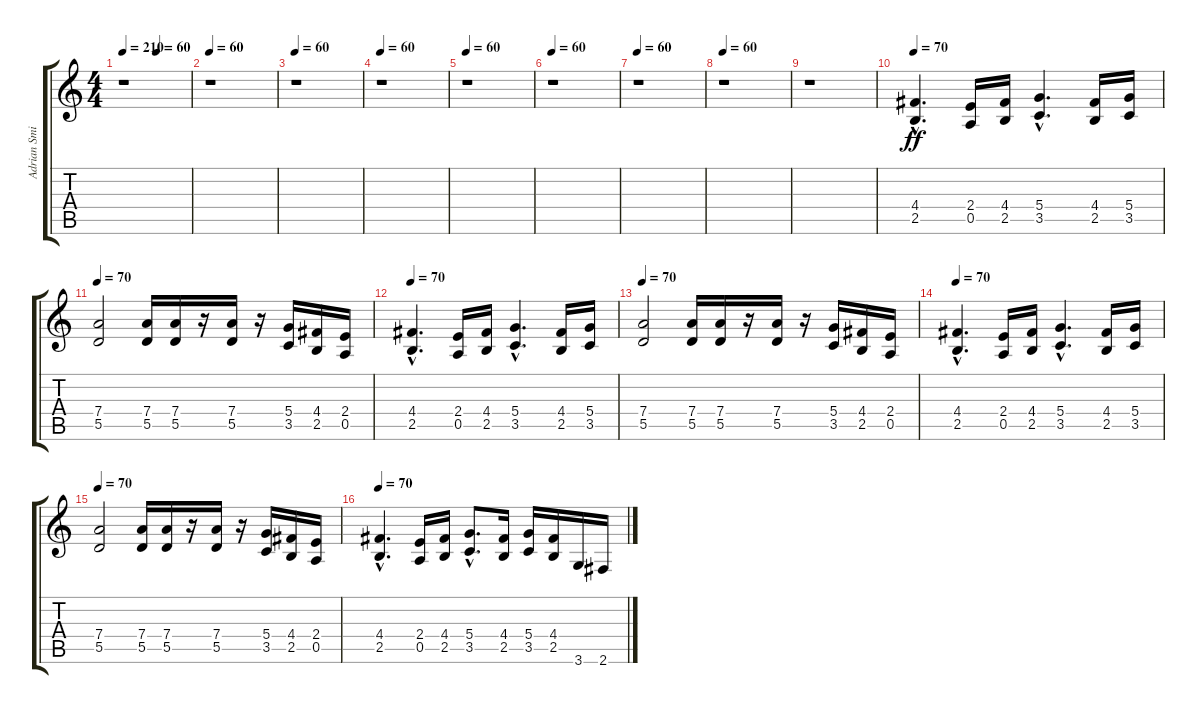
\track ("Adrian Smith" "Adrian Smi") {instrument distortionguitar}
\staff {score tabs}
\tuning (E4 B3 G3 D3 A2 E2) {hide}
\ts (4 4)
\tempo 210
\tempo (60 0.5)
\tempo 210
\clef g2
\ks c
r.1{dy ff instrument distortionguitar} |
\tempo 70
\tempo 60
r.1 |
\tempo 60
r.1 |
\tempo 60
r.1 |
\tempo 60
r.1 |
\tempo 60
r.1 |
\tempo 60
r.1 |
\tempo 60
r.1 |
r.1 |
\tempo 70
(4.4{hac} 2.5{hac}).4{d} (2.4 0.5).16 (4.4 2.5).16 (5.4{hac} 3.5{hac}).4{d} (4.4 2.5).16 (5.4 3.5).16 |
\tempo 70
(7.4 5.5).2 (7.4 5.5).16 (7.4 5.5).16 r.16 (7.4 5.5).16 r.16 (5.4 3.5).16 (4.4 2.5).16 (2.4 0.5).16 |
\tempo 70
(4.4{hac} 2.5{hac}).4{d} (2.4 0.5).16 (4.4 2.5).16 (5.4{hac} 3.5{hac}).4{d} (4.4 2.5).16 (5.4 3.5).16 |
\tempo 70
(7.4 5.5).2 (7.4 5.5).16 (7.4 5.5).16 r.16 (7.4 5.5).16 r.16 (5.4 3.5).16 (4.4 2.5).16 (2.4 0.5).16 |
\tempo 70
(4.4{hac} 2.5{hac}).4{d} (2.4 0.5).16 (4.4 2.5).16 (5.4{hac} 3.5{hac}).4{d} (4.4 2.5).16 (5.4 3.5).16 |
\tempo 70
(7.4 5.5).2 (7.4 5.5).16 (7.4 5.5).16 r.16 (7.4 5.5).16 r.16 (5.4 3.5).16 (4.4 2.5).16 (2.4 0.5).16 |
\tempo 70
(4.4{hac} 2.5{hac}).4{d} (2.4 0.5).16 (4.4 2.5).16 (5.4{hac} 3.5{hac}).8{d} (4.4 2.5).16 (5.4 3.5).16 (4.4 2.5).16 3.6.16 2.6.16
